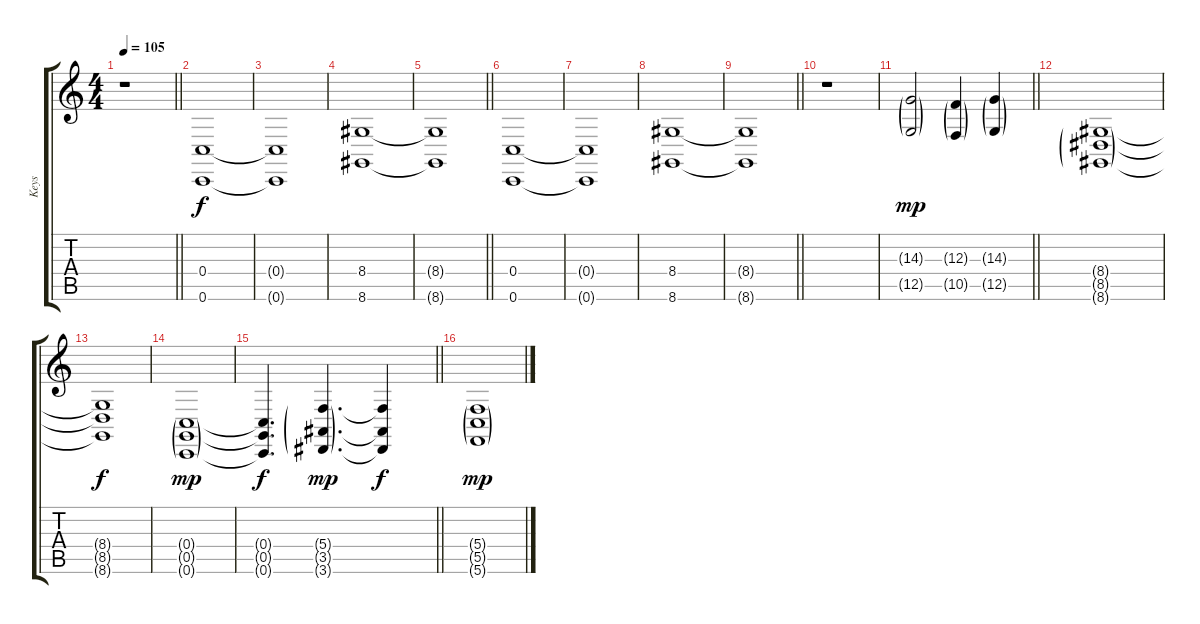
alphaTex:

\track ("Keys" "Keys") {instrument stringensemble1}
\staff {score tabs}
\tuning (D4 A3 F3 C3 G2 C2) {hide}
\ts (4 4)
\section ("" "")
\tempo 105
\clef g2
\barLineRight lightlight
\ks c
r.1{dy f} |
\section ("" "")
(0.4 0.6).1 |
(0.4{t} 0.6{t}).1 |
(8.4 8.6).1 |
\barLineRight lightlight
(8.4{t} 8.6{t}).1 |
\section ("" "")
(0.4 0.6).1 |
(0.4{t} 0.6{t}).1 |
(8.4 8.6).1 |
\barLineRight lightlight
(8.4{t} 8.6{t}).1 |
\section ("" "")
r.1 |
\barLineRight lightlight
(14.3{g} 12.5{g}).2{dy mp} (12.3{g} 10.5{g}).4 (14.3{g} 12.5{g}).4 |
\section ("" "")
(8.4{g} 8.5{g} 8.6{g}).1 |
(8.4{t} 8.5{t} 8.6{t}).1{dy f} |
(0.4{g} 0.5{g} 0.6{g}).1{dy mp} |
\barLineRight lightlight
(0.4{t} 0.5{t} 0.6{t}).4{d dy f} (5.4{g} 3.5{g} 3.6{g}).4{d dy mp} (5.4{t} 3.5{t} 3.6{t}).4{dy f} |
\section ("" "")
(5.4{g} 5.5{g} 5.6{g}).1{dy mp}
